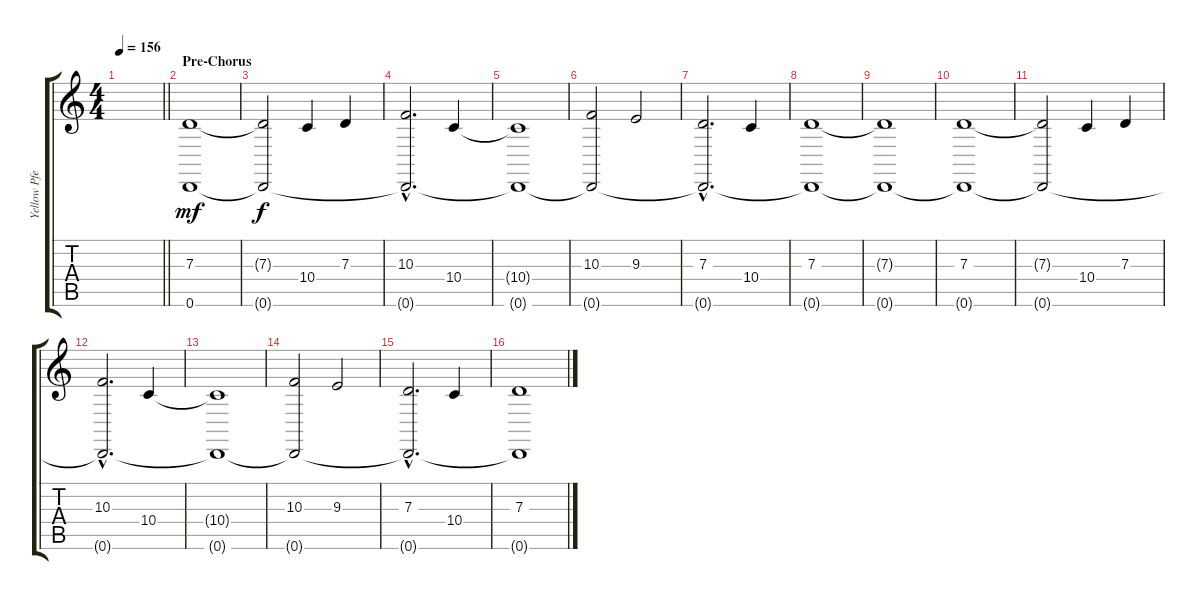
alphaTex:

\track ("Yellow Pfeifer" "Yellow Pfe") {instrument bagpipe}
\staff {score tabs}
\tuning (E4 B3 G3 D3 A2 D2) {hide}
\ts (4 4)
\tempo 156
\clef g2
\barLineRight lightlight
\ks c
|
\section ("" "Pre-Chorus")
(7.3 0.6).1{dy mf} |
(7.3{t} 0.6{t}).2{dy f} 10.4.4 7.3.4 |
(10.3{hac} 0.6{hac t}).2{d} 10.4.4 |
(10.4{t} 0.6{t}).1 |
(10.3 0.6{t}).2 9.3.2 |
(7.3{hac} 0.6{hac t}).2{d} 10.4.4 |
(7.3 0.6{t}).1 |
(7.3{t} 0.6{t}).1 |
(7.3 0.6{t}).1 |
(7.3{t} 0.6{t}).2 10.4.4 7.3.4 |
(10.3{hac} 0.6{hac t}).2{d} 10.4.4 |
(10.4{t} 0.6{t}).1 |
(10.3 0.6{t}).2 9.3.2 |
(7.3{hac} 0.6{hac t}).2{d} 10.4.4 |
(7.3 0.6{t}).1
